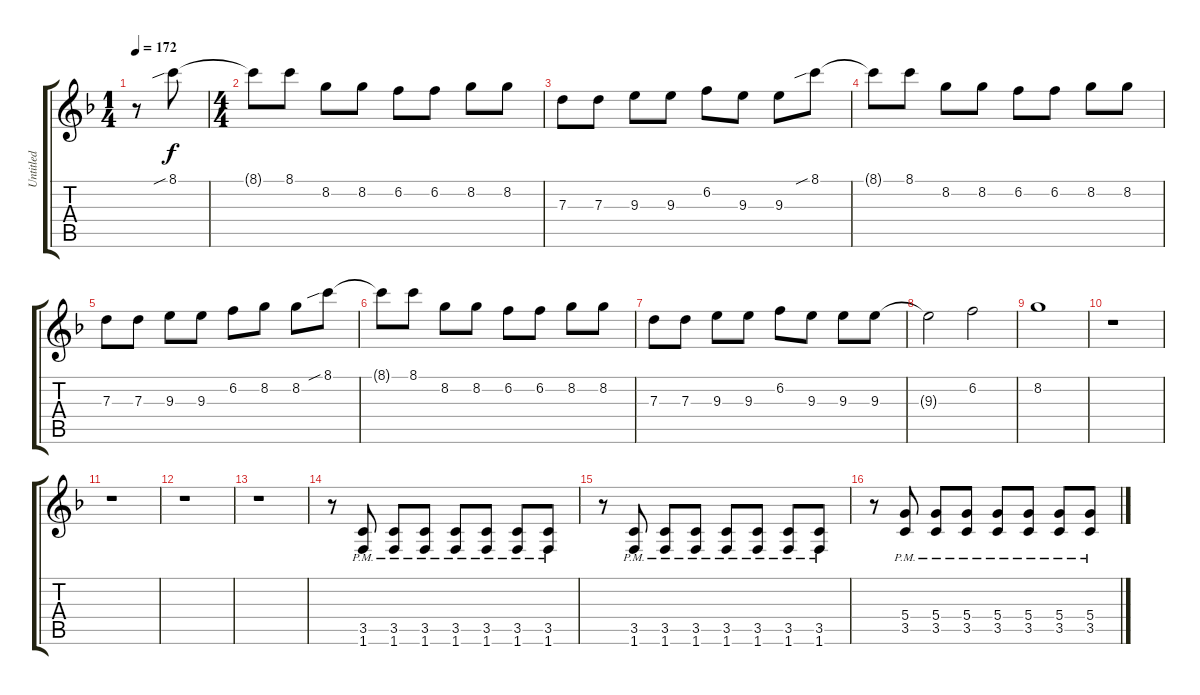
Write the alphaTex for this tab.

\track ("Untitled" "Untitled") {instrument distortionguitar}
\staff {score tabs}
\tuning (E4 B3 G3 D3 A2 E2) {hide}
\ts (1 4)
\tempo 172
\clef g2
\ks f
r.8{dy f instrument distortionguitar} 8.1{sib}.8 |
\ts (4 4)
8.1{t}.8 8.1.8 8.2.8 8.2.8 6.2.8 6.2.8 8.2.8 8.2.8 |
7.3.8 7.3.8 9.3.8 9.3.8 6.2.8 9.3.8 9.3.8 8.1{sib}.8 |
8.1{t}.8 8.1.8 8.2.8 8.2.8 6.2.8 6.2.8 8.2.8 8.2.8 |
7.3.8 7.3.8 9.3.8 9.3.8 6.2.8 8.2.8 8.2.8 8.1{sib}.8 |
8.1{t}.8 8.1.8 8.2.8 8.2.8 6.2.8 6.2.8 8.2.8 8.2.8 |
7.3.8 7.3.8 9.3.8 9.3.8 6.2.8 9.3.8 9.3.8 9.3.8 |
9.3{t}.2 6.2.2 |
8.2.1 |
r.1 |
r.1 |
r.1 |
r.1 |
r.8 (3.5{pm} 1.6{pm}).8 (3.5{pm} 1.6{pm}).8 (3.5{pm} 1.6{pm}).8 (3.5{pm} 1.6{pm}).8 (3.5{pm} 1.6{pm}).8 (3.5{pm} 1.6{pm}).8 (3.5{pm} 1.6{pm}).8 |
r.8 (3.5{pm} 1.6{pm}).8 (3.5{pm} 1.6{pm}).8 (3.5{pm} 1.6{pm}).8 (3.5{pm} 1.6{pm}).8 (3.5{pm} 1.6{pm}).8 (3.5{pm} 1.6{pm}).8 (3.5{pm} 1.6{pm}).8 |
r.8 (5.4{pm} 3.5{pm}).8 (5.4{pm} 3.5{pm}).8 (5.4{pm} 3.5{pm}).8 (5.4{pm} 3.5{pm}).8 (5.4{pm} 3.5{pm}).8 (5.4{pm} 3.5{pm}).8 (5.4{pm} 3.5{pm}).8
